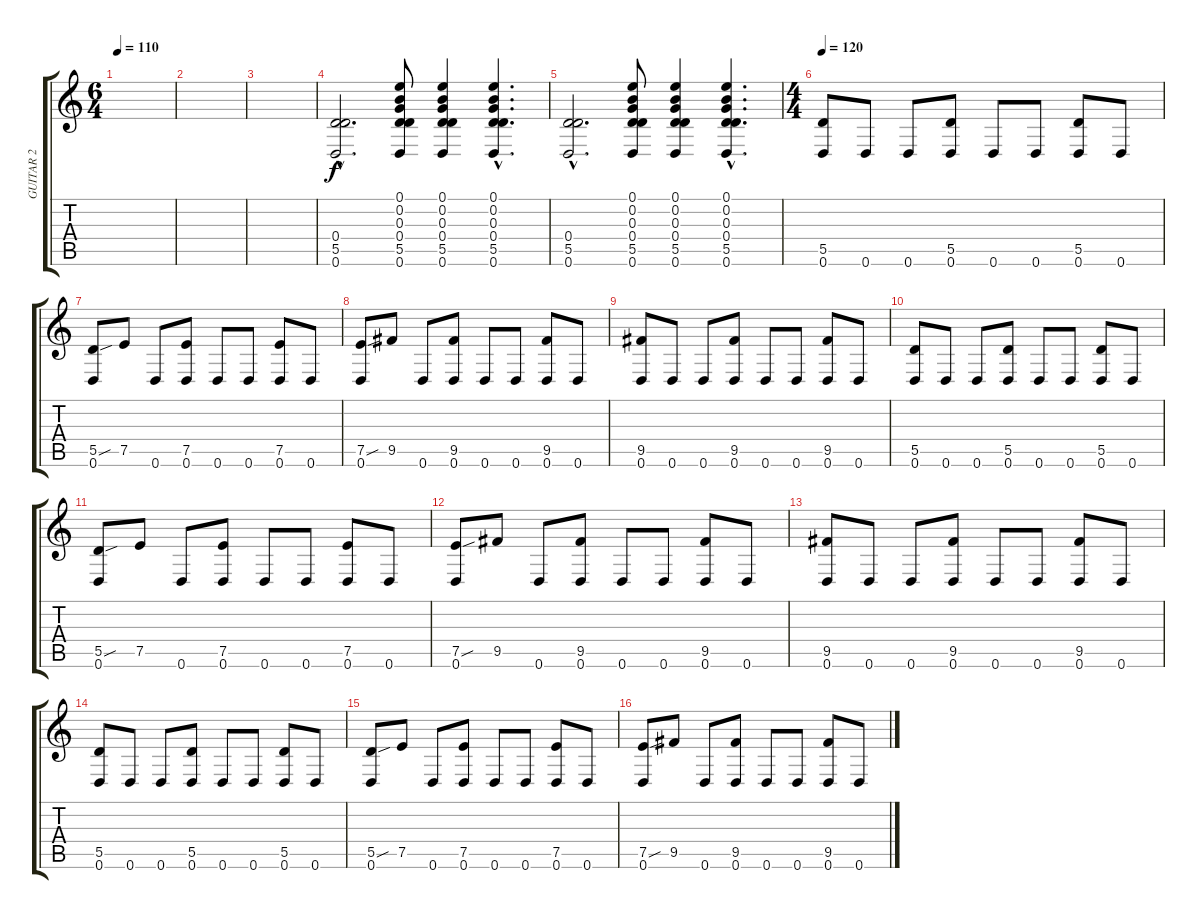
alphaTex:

\track ("GUITAR 2" "GUITAR 2") {instrument overdrivenguitar}
\staff {score tabs}
\tuning (E4 B3 G3 D3 A2 D2) {hide}
\ts (6 4)
\tempo 110
\clef g2
\ks c
|
|
|
(0.4{hac} 5.5{hac} 0.6{hac}).2{d} (0.1 0.2 0.3 0.4 5.5 0.6).8 (0.1 0.2 0.3 0.4 5.5 0.6).4 (0.1{hac} 0.2{hac} 0.3{hac} 0.4{hac} 5.5{hac} 0.6{hac}).4{d} |
(0.4{hac} 5.5{hac} 0.6{hac}).2{d} (0.1 0.2 0.3 0.4 5.5 0.6).8 (0.1 0.2 0.3 0.4 5.5 0.6).4 (0.1{hac} 0.2{hac} 0.3{hac} 0.4{hac} 5.5{hac} 0.6{hac}).4{d} |
\ts (4 4)
\tempo 120
(5.5 0.6).8 0.6.8 0.6.8 (5.5 0.6).8 0.6.8 0.6.8 (5.5 0.6).8 0.6.8 |
(5.5{sou} 0.6).8 7.5.8 0.6.8 (7.5 0.6).8 0.6.8 0.6.8 (7.5 0.6).8 0.6.8 |
(7.5{sou} 0.6).8 9.5.8 0.6.8 (9.5 0.6).8 0.6.8 0.6.8 (9.5 0.6).8 0.6.8 |
(9.5 0.6).8 0.6.8 0.6.8 (9.5 0.6).8 0.6.8 0.6.8 (9.5 0.6).8 0.6.8 |
(5.5 0.6).8 0.6.8 0.6.8 (5.5 0.6).8 0.6.8 0.6.8 (5.5 0.6).8 0.6.8 |
(5.5{sou} 0.6).8 7.5.8 0.6.8 (7.5 0.6).8 0.6.8 0.6.8 (7.5 0.6).8 0.6.8 |
(7.5{sou} 0.6).8 9.5.8 0.6.8 (9.5 0.6).8 0.6.8 0.6.8 (9.5 0.6).8 0.6.8 |
(9.5 0.6).8 0.6.8 0.6.8 (9.5 0.6).8 0.6.8 0.6.8 (9.5 0.6).8 0.6.8 |
(5.5 0.6).8 0.6.8 0.6.8 (5.5 0.6).8 0.6.8 0.6.8 (5.5 0.6).8 0.6.8 |
(5.5{sou} 0.6).8 7.5.8 0.6.8 (7.5 0.6).8 0.6.8 0.6.8 (7.5 0.6).8 0.6.8 |
(7.5{sou} 0.6).8 9.5.8 0.6.8 (9.5 0.6).8 0.6.8 0.6.8 (9.5 0.6).8 0.6.8
